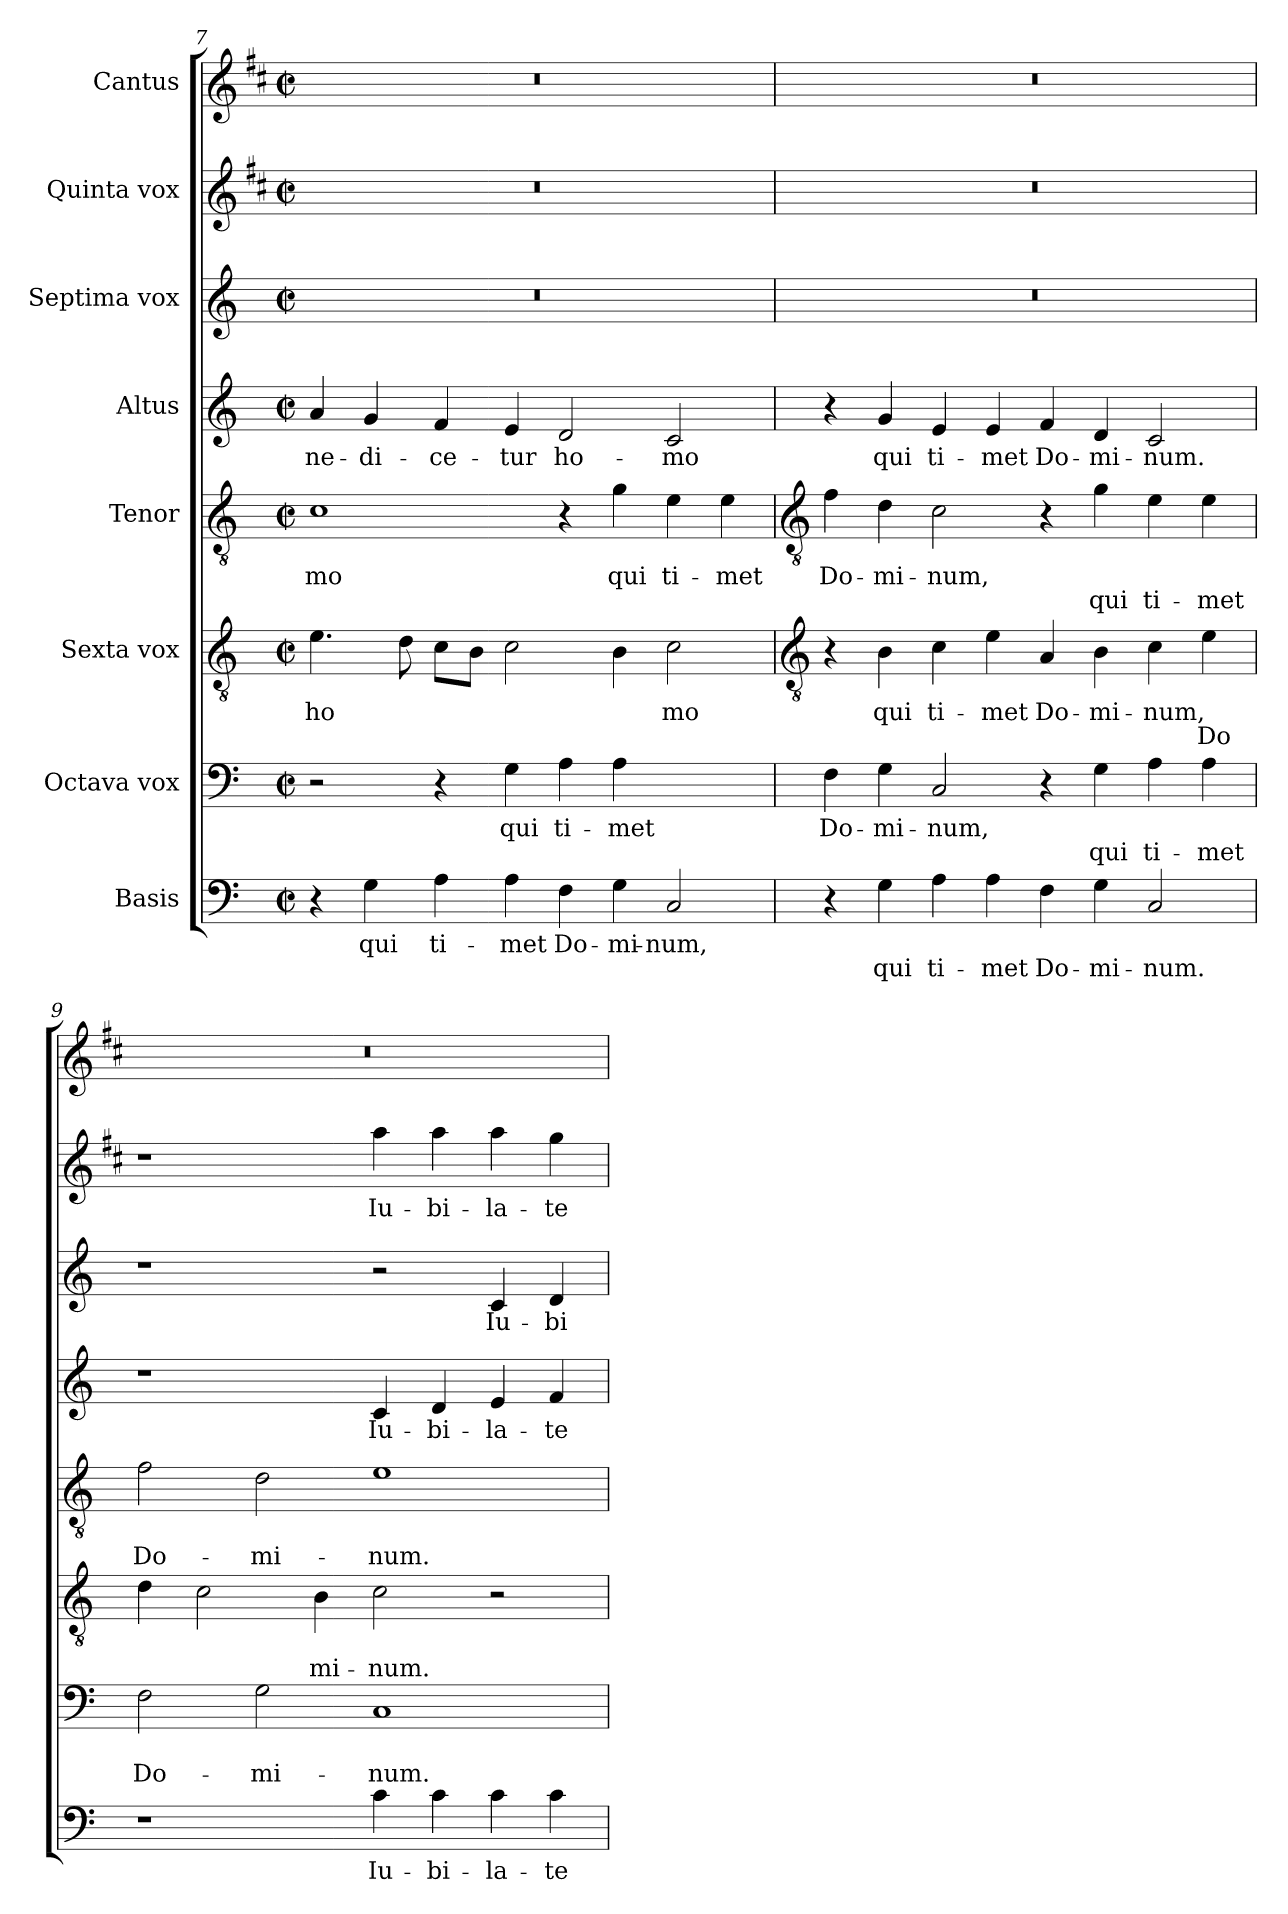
**kern	**text	**text	**kern	**text	**text	**kern	**text	**text	**kern	**text	**text	**kern	**text	**kern	**text	**kern	**text	**kern
*part8	*part8	*part8	*part7	*part7	*part7	*part6	*part6	*part6	*part5	*part5	*part5	*part4	*part4	*part3	*part3	*part2	*part2	*part1
*staff8	*staff8	*staff8	*staff7	*staff7	*staff7	*staff6	*staff6	*staff6	*staff5	*staff5	*staff5	*staff4	*staff4	*staff3	*staff3	*staff2	*staff2	*staff1
*I"Basis	*	*	*I"Octava vox	*	*	*I"Sexta vox	*	*	*I"Tenor	*	*	*I"Altus	*	*I"Septima vox	*	*I"Quinta vox	*	*I"Cantus
*clefF4	*	*	*clefF4	*	*	*clefGv2	*	*	*clefGv2	*	*	*clefG2	*	*clefG2	*	*clefG2	*	*clefG2
*	*	*	*	*	*	*	*	*	*	*	*	*	*	*	*	*ITrd1c2	*	*ITrd1c2
*k[]	*	*	*k[]	*	*	*k[]	*	*	*k[]	*	*	*k[]	*	*k[]	*	*k[]	*	*k[]
*C:	*	*	*C:	*	*	*C:	*	*	*C:	*	*	*C:	*	*C:	*	*C:	*	*C:
*M4/2	*	*	*M4/2	*	*	*M4/2	*	*	*M4/2	*	*	*M4/2	*	*M4/2	*	*M4/2	*	*M4/2
*met(c|)	*	*	*met(c|)	*	*	*met(c|)	*	*	*met(c|)	*	*	*met(c|)	*	*met(c|)	*	*met(c|)	*	*met(c|)
=7	=7	=7	=7	=7	=7	=7	=7	=7	=7	=7	=7	=7	=7	=7	=7	=7	=7	=7
!	!	!	!	!	!	!	!LO:LY:b	!	!	!LO:LY:b	!	!	!LO:LY:b	!	!	!	!	!
4r	.	.	2r	.	.	4.e	ho	.	1c	-mo	.	4a	-ne-	0r	.	0r	.	0r
!	!LO:LY:b	!	!	!	!	!	!	!	!	!	!	!	!LO:LY:b	!	!	!	!	!
4G	qui	.	.	.	.	.	.	.	.	.	.	4g	-di-	.	.	.	.	.
.	.	.	.	.	.	8d	.	.	.	.	.	.	.	.	.	.	.	.
!	!LO:LY:b	!	!	!	!	!	!	!	!	!	!	!	!LO:LY:b	!	!	!	!	!
4A	ti-	.	4r	.	.	8cL	.	.	.	.	.	4f	-ce-	.	.	.	.	.
.	.	.	.	.	.	8BJ	.	.	.	.	.	.	.	.	.	.	.	.
!	!LO:LY:b	!	!	!LO:LY:b	!	!	!	!	!	!	!	!	!LO:LY:b	!	!	!	!	!
4A	-met	.	4G	qui	.	2c	.	.	.	.	.	4e	-tur	.	.	.	.	.
!	!LO:LY:b	!	!	!LO:LY:b	!	!	!	!	!	!	!	!	!LO:LY:b	!	!	!	!	!
4F	Do-	.	4A	ti-	.	.	.	.	4r	.	.	2d	ho-	.	.	.	.	.
!	!LO:LY:b	!	!	!LO:LY:b	!	!	!	!	!	!LO:LY:b	!	!	!	!	!	!	!	!
4G	-mi-	.	4A	-met	.	4B	.	.	4g	qui	.	.	.	.	.	.	.	.
!	!LO:LY:b	!	!	!	!	!	!LO:LY:b	!	!	!LO:LY:b	!	!	!LO:LY:b	!	!	!	!	!
2C	-num,	.	2ryy	.	.	2c	mo	.	4e	ti-	.	2c	-mo	.	.	.	.	.
!	!	!	!	!	!	!	!	!	!	!LO:LY:b	!	!	!	!	!	!	!	!
.	.	.	.	.	.	.	.	.	4e	-met	.	.	.	.	.	.	.	.
!!LO:LB:g=z
=8	=8	=8	=8	=8	=8	=8	=8	=8	=8	=8	=8	=8	=8	=8	=8	=8	=8	=8
*	*	*	*	*	*	*clefGv2	*	*	*clefGv2	*	*	*	*	*	*	*	*	*
!	!	!	!	!LO:LY:b	!	!	!	!	!	!LO:LY:b	!	!	!	!	!	!	!	!
4r	.	.	4F	Do-	.	4r	.	.	4f	Do-	.	4r	.	0r	.	0r	.	0r
!	!	!LO:LY:b	!	!LO:LY:b	!	!	!LO:LY:b	!	!	!LO:LY:b	!	!	!LO:LY:b	!	!	!	!	!
4G	.	qui	4G	-mi-	.	4B	qui	.	4d	-mi-	.	4g	qui	.	.	.	.	.
!	!	!LO:LY:b	!	!LO:LY:b	!	!	!LO:LY:b	!	!	!LO:LY:b	!	!	!LO:LY:b	!	!	!	!	!
4A	.	ti-	2C	-num,	.	4c	ti-	.	2c	-num,	.	4e	ti-	.	.	.	.	.
!	!	!LO:LY:b	!	!	!	!	!LO:LY:b	!	!	!	!	!	!LO:LY:b	!	!	!	!	!
4A	.	-met	.	.	.	4e	-met	.	.	.	.	4e	-met	.	.	.	.	.
!	!	!LO:LY:b	!	!	!	!	!LO:LY:b	!	!	!	!	!	!LO:LY:b	!	!	!	!	!
4F	.	Do-	4r	.	.	4A	Do-	.	4r	.	.	4f	Do-	.	.	.	.	.
!	!	!LO:LY:b	!	!	!LO:LY:b	!	!LO:LY:b	!	!	!	!LO:LY:b	!	!LO:LY:b	!	!	!	!	!
4G	.	-mi-	4G	.	qui	4B	-mi-	.	4g	.	qui	4d	-mi-	.	.	.	.	.
!	!	!LO:LY:b	!	!	!LO:LY:b	!	!LO:LY:b	!	!	!	!LO:LY:b	!	!LO:LY:b	!	!	!	!	!
2C	.	-num.	4A	.	ti-	4c	-num,	.	4e	.	ti-	2c	-num.	.	.	.	.	.
!	!	!	!	!	!LO:LY:b	!	!	!LO:LY:b	!	!	!LO:LY:b	!	!	!	!	!	!	!
.	.	.	4A	.	-met	4e	.	Do	4e	.	-met	.	.	.	.	.	.	.
=9	=9	=9	=9	=9	=9	=9	=9	=9	=9	=9	=9	=9	=9	=9	=9	=9	=9	=9
!	!	!	!	!	!LO:LY:b	!	!	!	!	!	!LO:LY:b	!	!	!	!	!	!	!
1r	.	.	2F	.	Do-	4d	.	.	2f	.	Do-	1r	.	1r	.	1r	.	0r
.	.	.	.	.	.	2c	.	.	.	.	.	.	.	.	.	.	.	.
!	!	!	!	!	!LO:LY:b	!	!	!	!	!	!LO:LY:b	!	!	!	!	!	!	!
.	.	.	2G	.	-mi-	.	.	.	2d	.	-mi-	.	.	.	.	.	.	.
!	!	!	!	!	!	!	!	!LO:LY:b	!	!	!	!	!	!	!	!	!	!
.	.	.	.	.	.	4B	.	mi-	.	.	.	.	.	.	.	.	.	.
!	!LO:LY:b	!	!	!	!LO:LY:b	!	!	!LO:LY:b	!	!	!LO:LY:b	!	!LO:LY:b	!	!	!	!LO:LY:b	!
4c	Iu-	.	1C	.	-num.	2c	.	-num.	1e	.	-num.	4c	Iu-	2r	.	4gg	Iu-	.
!	!LO:LY:b	!	!	!	!	!	!	!	!	!	!	!	!LO:LY:b	!	!	!	!LO:LY:b	!
4c	-bi-	.	.	.	.	.	.	.	.	.	.	4d	-bi-	.	.	4gg	-bi-	.
!	!LO:LY:b	!	!	!	!	!	!	!	!	!	!	!	!LO:LY:b	!	!LO:LY:b	!	!LO:LY:b	!
4c	-la-	.	.	.	.	2r	.	.	.	.	.	4e	-la-	4c	Iu-	4gg	-la-	.
!	!LO:LY:b	!	!	!	!	!	!	!	!	!	!	!	!LO:LY:b	!	!LO:LY:b	!	!LO:LY:b	!
4c	-te	.	.	.	.	.	.	.	.	.	.	4f	-te	4d	-bi-	4ff	-te	.
=	=	=	=	=	=	=	=	=	=	=	=	=	=	=	=	=	=	=
*-	*-	*-	*-	*-	*-	*-	*-	*-	*-	*-	*-	*-	*-	*-	*-	*-	*-	*-
